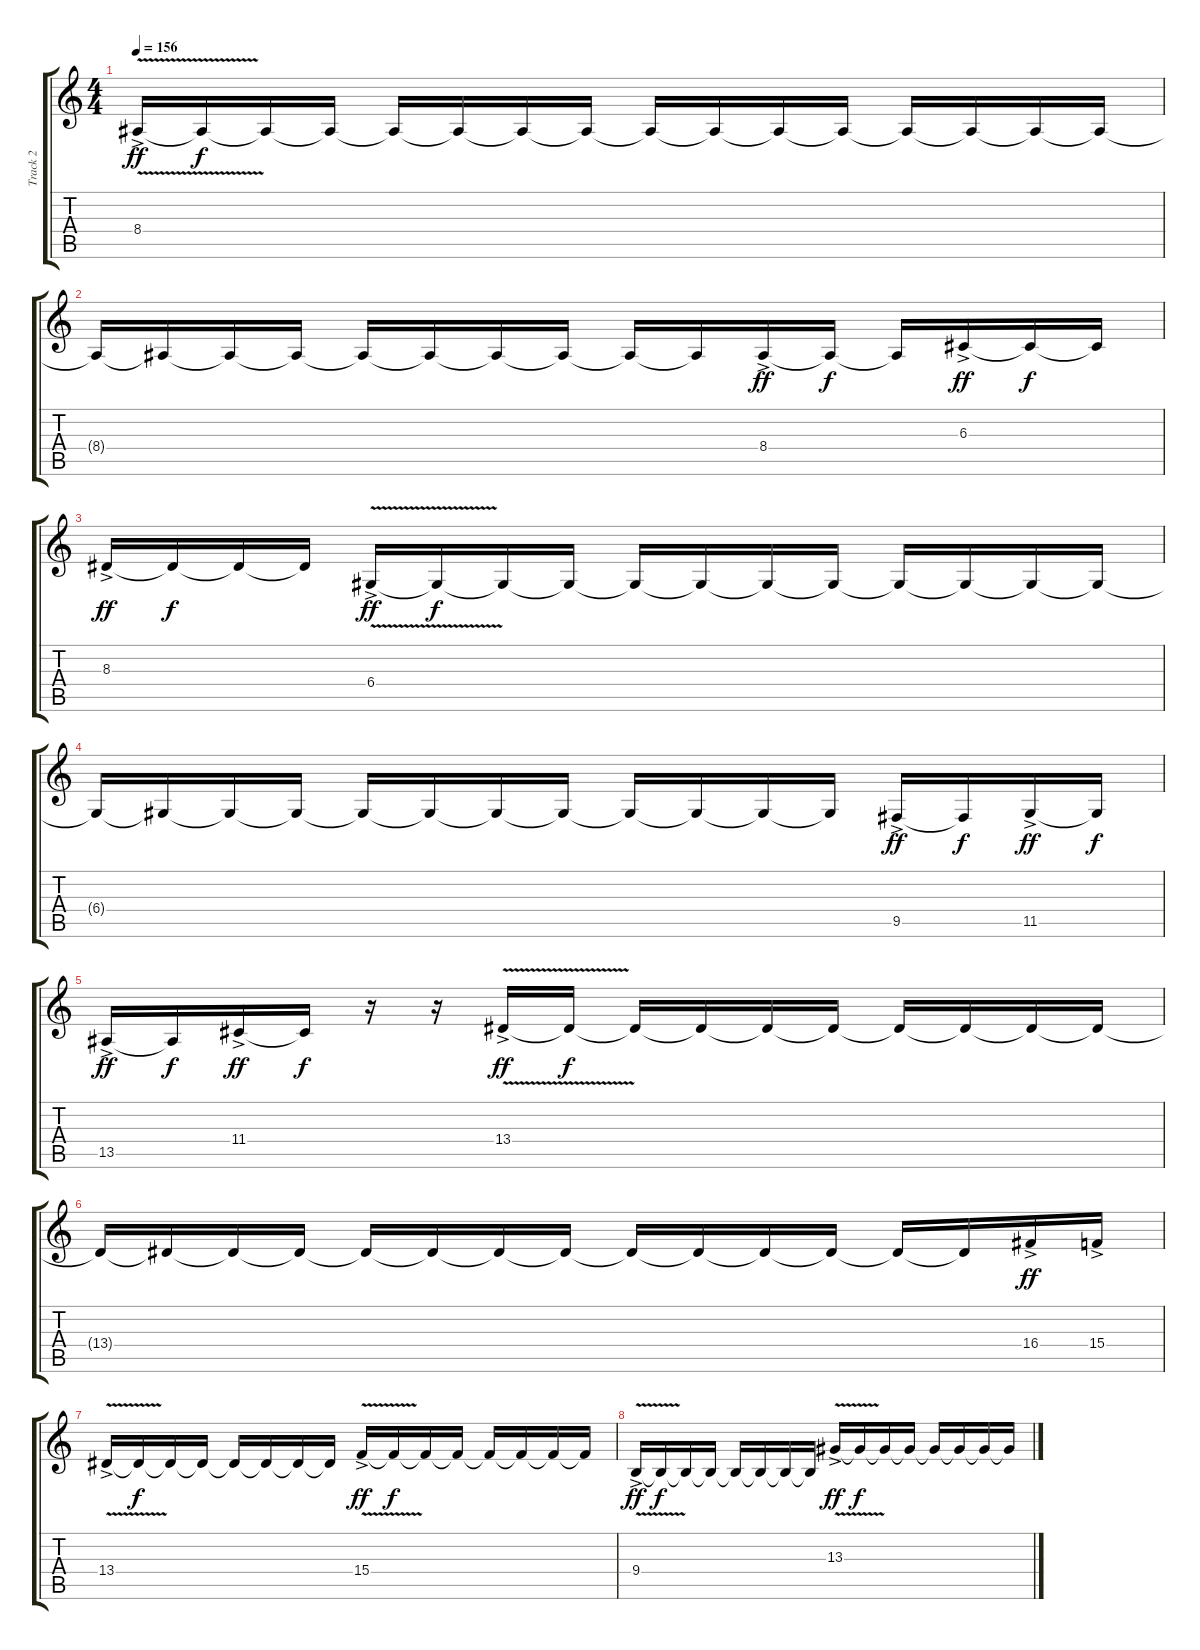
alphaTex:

\track ("Track 2" "Track 2") {instrument lead5charang}
\staff {score tabs}
\tuning (E4 B3 G3 D3 A2 E2) {hide}
\ts (4 4)
\tempo 156
\clef g2
\ks c
8.4{v ac}.16{dy ff} 8.4{t}.16{dy f} 8.4{t}.16 8.4{t}.16 8.4{t}.16 8.4{t}.16 8.4{t}.16 8.4{t}.16 8.4{t}.16 8.4{t}.16 8.4{t}.16 8.4{t}.16 8.4{t}.16 8.4{t}.16 8.4{t}.16 8.4{t}.16 |
8.4{t}.16 8.4{t}.16 8.4{t}.16 8.4{t}.16 8.4{t}.16 8.4{t}.16 8.4{t}.16 8.4{t}.16 8.4{t}.16 8.4{t}.16 8.4{ac}.16{dy ff} 8.4{t}.16{dy f} 8.4{t}.16 6.3{ac}.16{dy ff} 6.3{t}.16{dy f} 6.3{t}.16 |
8.3{ac}.16{dy ff} 8.3{t}.16{dy f} 8.3{t}.16 8.3{t}.16 6.4{v ac}.16{dy ff} 6.4{t}.16{dy f} 6.4{t}.16 6.4{t}.16 6.4{t}.16 6.4{t}.16 6.4{t}.16 6.4{t}.16 6.4{t}.16 6.4{t}.16 6.4{t}.16 6.4{t}.16 |
6.4{t}.16 6.4{t}.16 6.4{t}.16 6.4{t}.16 6.4{t}.16 6.4{t}.16 6.4{t}.16 6.4{t}.16 6.4{t}.16 6.4{t}.16 6.4{t}.16 6.4{t}.16 9.5{ac}.16{dy ff} 9.5{t}.16{dy f} 11.5{ac}.16{dy ff} 11.5{t}.16{dy f} |
13.5{ac}.16{dy ff} 13.5{t}.16{dy f} 11.4{ac}.16{dy ff} 11.4{t}.16{dy f} r.16 r.16 13.4{v ac}.16{dy ff} 13.4{t}.16{dy f} 13.4{t}.16 13.4{t}.16 13.4{t}.16 13.4{t}.16 13.4{t}.16 13.4{t}.16 13.4{t}.16 13.4{t}.16 |
13.4{t}.16 13.4{t}.16 13.4{t}.16 13.4{t}.16 13.4{t}.16 13.4{t}.16 13.4{t}.16 13.4{t}.16 13.4{t}.16 13.4{t}.16 13.4{t}.16 13.4{t}.16 13.4{t}.16 13.4{t}.16 16.4{ac}.16{dy ff} 15.4{ac}.16 |
13.4{v ac}.16 13.4{t}.16{dy f} 13.4{t}.16 13.4{t}.16 13.4{t}.16 13.4{t}.16 13.4{t}.16 13.4{t}.16 15.4{v ac}.16{dy ff} 15.4{t}.16{dy f} 15.4{t}.16 15.4{t}.16 15.4{t}.16 15.4{t}.16 15.4{t}.16 15.4{t}.16 |
9.4{v ac}.16{dy ff} 9.4{t}.16{dy f} 9.4{t}.16 9.4{t}.16 9.4{t}.16 9.4{t}.16 9.4{t}.16 9.4{t}.16 13.3{v ac}.16{dy ff} 13.3{t}.16{dy f} 13.3{t}.16 13.3{t}.16 13.3{t}.16 13.3{t}.16 13.3{t}.16 13.3{t}.16
